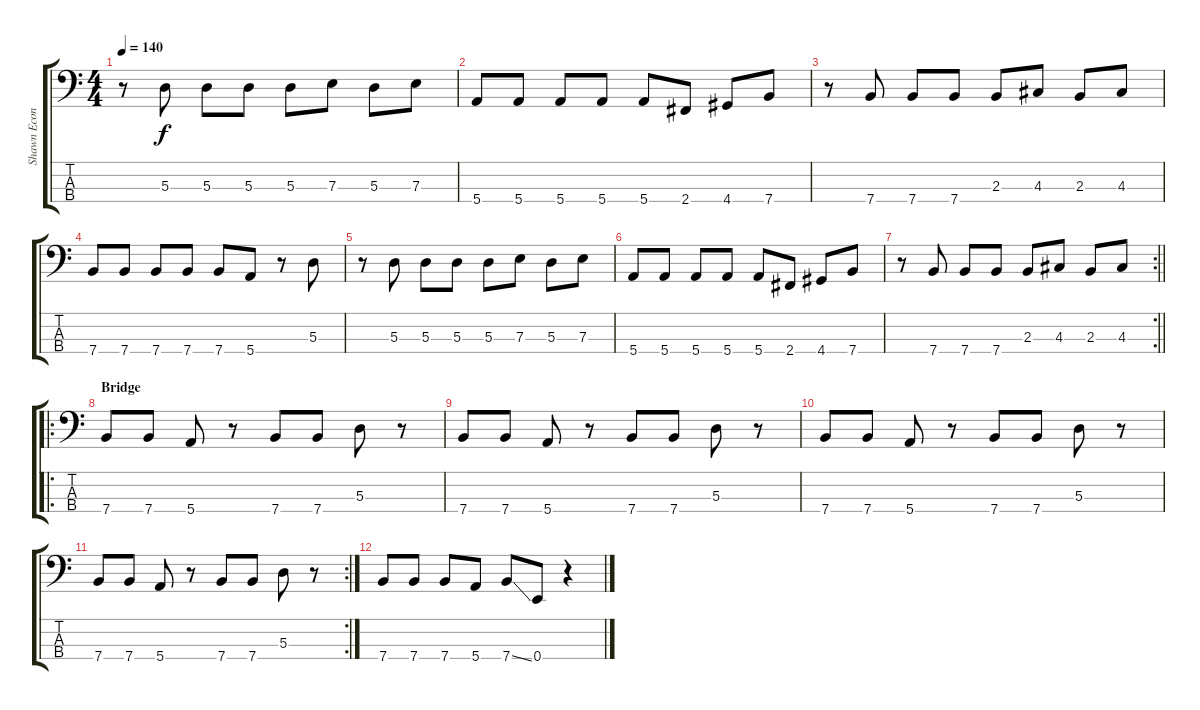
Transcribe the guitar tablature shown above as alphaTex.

\track ("Shawn Economaki" "Shawn Econ") {instrument electricbasspick}
\staff {score tabs}
\tuning (G2 D2 A1 E1) {hide}
\ts (4 4)
\tempo 140
\clef f4
\ks c
r.8{dy f} 5.3.8 5.3.8 5.3.8 5.3.8 7.3.8 5.3.8 7.3.8 |
5.4.8 5.4.8 5.4.8 5.4.8 5.4.8 2.4.8 4.4.8 7.4.8 |
r.8 7.4.8 7.4.8 7.4.8 2.3.8 4.3.8 2.3.8 4.3.8 |
7.4.8 7.4.8 7.4.8 7.4.8 7.4.8 5.4.8 r.8 5.3.8 |
r.8 5.3.8 5.3.8 5.3.8 5.3.8 7.3.8 5.3.8 7.3.8 |
5.4.8 5.4.8 5.4.8 5.4.8 5.4.8 2.4.8 4.4.8 7.4.8 |
\rc 2
\barLineRight lightlight
r.8 7.4.8 7.4.8 7.4.8 2.3.8 4.3.8 2.3.8 4.3.8 |
\ro
\section ("" "Bridge")
7.4.8 7.4.8 5.4.8 r.8 7.4.8 7.4.8 5.3.8 r.8 |
7.4.8 7.4.8 5.4.8 r.8 7.4.8 7.4.8 5.3.8 r.8 |
7.4.8 7.4.8 5.4.8 r.8 7.4.8 7.4.8 5.3.8 r.8 |
\rc 2
7.4.8 7.4.8 5.4.8 r.8 7.4.8 7.4.8 5.3.8 r.8 |
7.4.8 7.4.8 7.4.8 5.4.8 7.4{ss}.8 0.4.8 r.4
